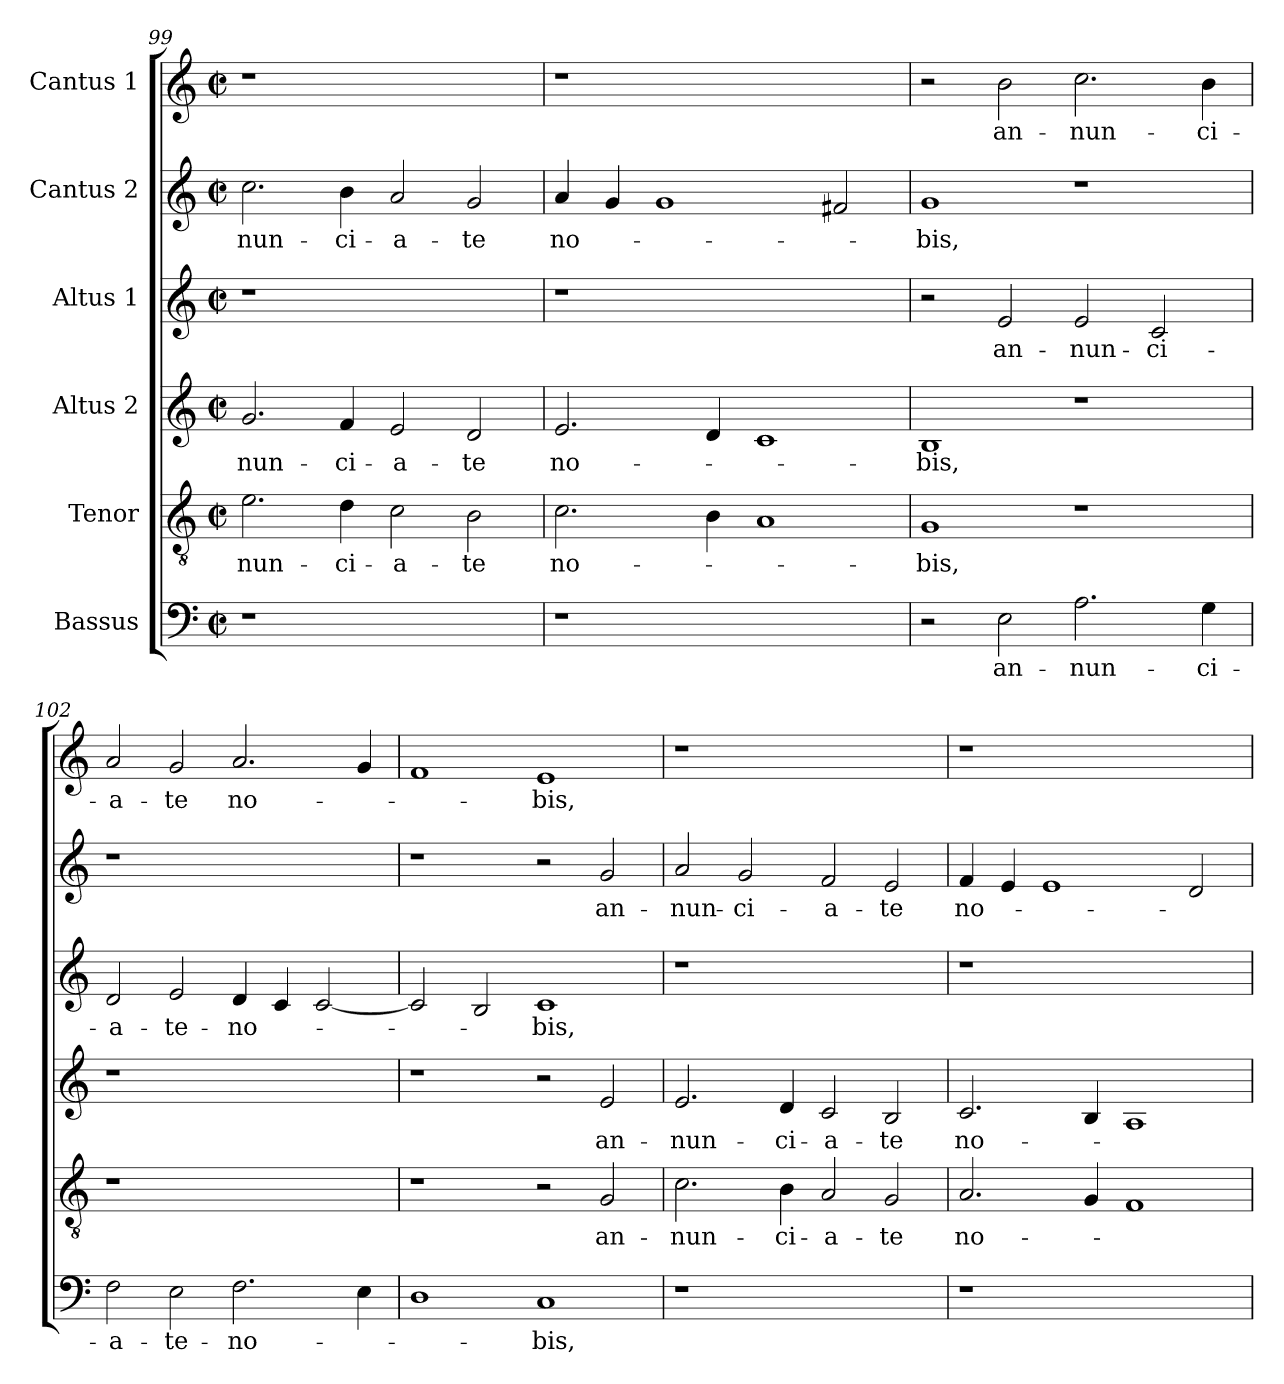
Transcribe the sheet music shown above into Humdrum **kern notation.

**kern	**text	**kern	**text	**kern	**text	**kern	**text	**kern	**text	**kern	**text
*part6	*part6	*part5	*part5	*part4	*part4	*part3	*part3	*part2	*part2	*part1	*part1
*staff6	*staff6	*staff5	*staff5	*staff4	*staff4	*staff3	*staff3	*staff2	*staff2	*staff1	*staff1
*I"Bassus	*	*I"Tenor	*	*I"Altus 2	*	*I"Altus 1	*	*I"Cantus 2	*	*I"Cantus 1	*
!!LO:LB:g=z
*clefF4	*	*clefGv2	*	*clefG2	*	*clefG2	*	*clefG2	*	*clefG2	*
*k[]	*	*k[]	*	*k[]	*	*k[]	*	*k[]	*	*k[]	*
*a:	*	*a:	*	*a:	*	*a:	*	*a:	*	*a:	*
*M2/2	*	*M2/2	*	*M2/2	*	*M2/2	*	*M2/2	*	*M2/2	*
*met(c|)	*	*met(c|)	*	*met(c|)	*	*met(c|)	*	*met(c|)	*	*met(c|)	*
=99	=99	=99	=99	=99	=99	=99	=99	=99	=99	=99	=99
1r	.	2.e\	-nun-	2.g/	-nun-	1r	.	2.cc\	-nun-	1r	.
.	.	4d\	-ci-	4f/	-ci-	.	.	4b\	-ci-	.	.
1ryy	.	2c\	-a-	2e/	-a-	1ryy	.	2a/	-a-	1ryy	.
.	.	2B\	-te	2d/	-te	.	.	2g/	-te	.	.
=100	=100	=100	=100	=100	=100	=100	=100	=100	=100	=100	=100
1r	.	2.c\	no-	2.e/	no-	1r	.	4a/	no-	1r	.
.	.	.	.	.	.	.	.	4g/	.	.	.
.	.	.	.	.	.	.	.	1g	.	.	.
.	.	4B\	.	4d/	.	.	.	.	.	.	.
1ryy	.	1A	.	1c	.	1ryy	.	.	.	1ryy	.
.	.	.	.	.	.	.	.	2f#X/	.	.	.
=101	=101	=101	=101	=101	=101	=101	=101	=101	=101	=101	=101
2r	.	1G	-bis,	1B	-bis,	2r	.	1g	-bis,	2r	.
2E\	an-	.	.	.	.	2e/	an-	.	.	2b\	an-
2.A\	-nun-	1r	.	1r	.	2e/	-nun-	1r	.	2.cc\	-nun-
.	.	.	.	.	.	2c/	-ci-	.	.	.	.
4G\	-ci-	.	.	.	.	.	.	.	.	4b\	-ci-
=102	=102	=102	=102	=102	=102	=102	=102	=102	=102	=102	=102
2F\	-a-	1r	.	1r	.	2d/	-a-	1r	.	2a/	-a-
2E\	-te-	.	.	.	.	2e/	-te-	.	.	2g/	-te
2.F\	-no-	1ryy	.	1ryy	.	4d/	-no-	1ryy	.	2.a/	no-
.	.	.	.	.	.	4c/	.	.	.	.	.
.	.	.	.	.	.	[2c/	.	.	.	.	.
4E\	.	.	.	.	.	.	.	.	.	4g/	.
=103	=103	=103	=103	=103	=103	=103	=103	=103	=103	=103	=103
1D	.	1r	.	1r	.	2c/]	.	1r	.	1f	.
.	.	.	.	.	.	2B/	.	.	.	.	.
1C	-bis,	2r	.	2r	.	1c	-bis,	2r	.	1e	-bis,
.	.	2G/	an-	2e/	an-	.	.	2g/	an-	.	.
=104	=104	=104	=104	=104	=104	=104	=104	=104	=104	=104	=104
1r	.	2.c\	-nun-	2.e/	-nun-	1r	.	2a/	-nun-	1r	.
.	.	.	.	.	.	.	.	2g/	-ci-	.	.
.	.	4B\	-ci-	4d/	-ci-	.	.	.	.	.	.
1ryy	.	2A/	-a-	2c/	-a-	1ryy	.	2f/	-a-	1ryy	.
.	.	2G/	-te	2B/	-te	.	.	2e/	-te	.	.
=105	=105	=105	=105	=105	=105	=105	=105	=105	=105	=105	=105
1r	.	2.A/	no-	2.c/	no-	1r	.	4f/	no-	1r	.
.	.	.	.	.	.	.	.	4e/	.	.	.
.	.	.	.	.	.	.	.	1e	.	.	.
.	.	4G/	.	4B/	.	.	.	.	.	.	.
1ryy	.	1F	.	1A	.	1ryy	.	.	.	1ryy	.
.	.	.	.	.	.	.	.	2d/	.	.	.
=	=	=	=	=	=	=	=	=	=	=	=
*-	*-	*-	*-	*-	*-	*-	*-	*-	*-	*-	*-
